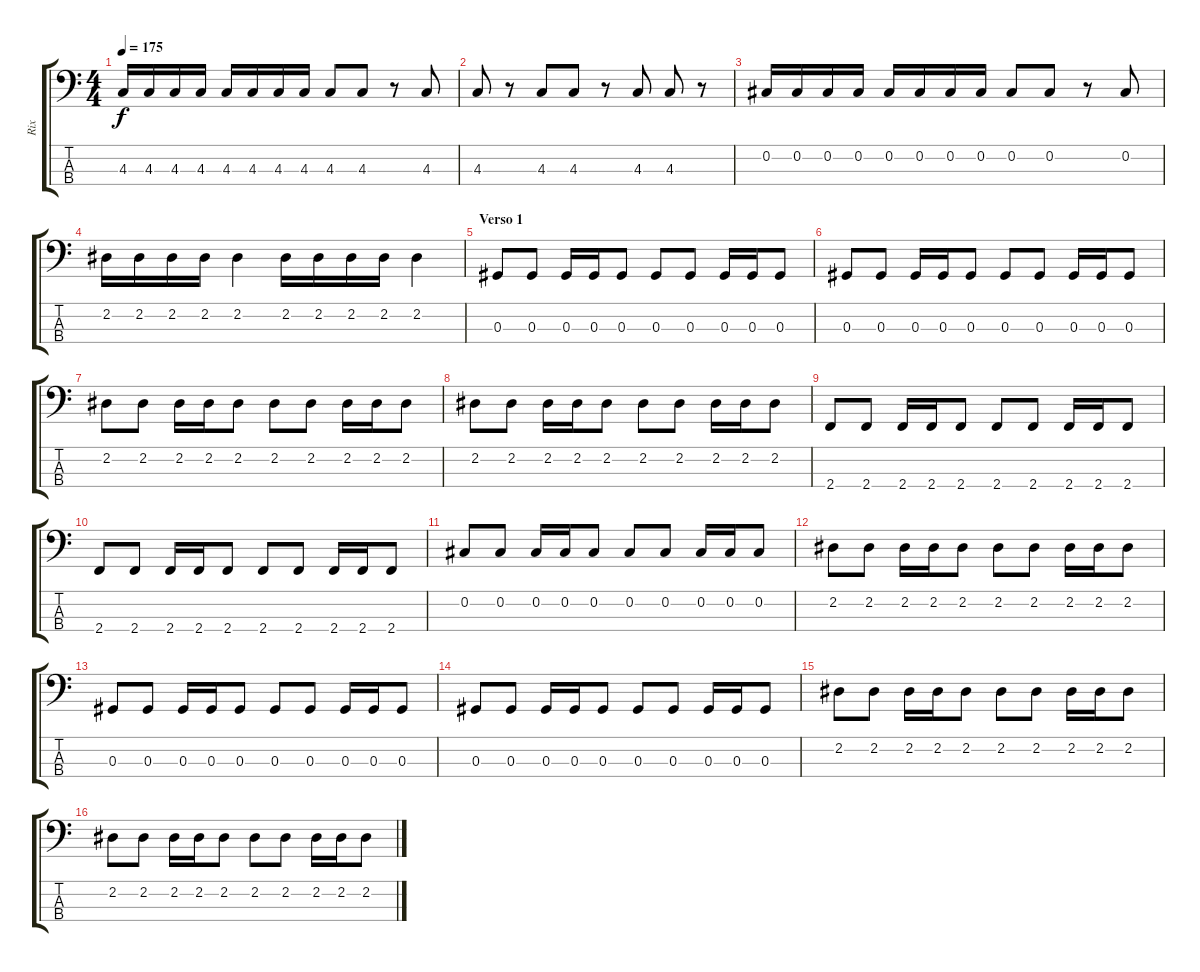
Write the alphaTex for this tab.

\track ("Rix" "Rix") {instrument electricbassfinger}
\staff {score tabs}
\tuning (Gb2 Db2 Ab1 Eb1) {hide}
\ts (4 4)
\tempo 175
\clef f4
\ks c
4.3.16{dy f} 4.3.16 4.3.16 4.3.16 4.3.16 4.3.16 4.3.16 4.3.16 4.3.8 4.3.8 r.8 4.3.8 |
4.3.8 r.8 4.3.8 4.3.8 r.8 4.3.8 4.3.8 r.8 |
0.2.16 0.2.16 0.2.16 0.2.16 0.2.16 0.2.16 0.2.16 0.2.16 0.2.8 0.2.8 r.8 0.2.8 |
2.2.16 2.2.16 2.2.16 2.2.16 2.2.4 2.2.16 2.2.16 2.2.16 2.2.16 2.2.4 |
\section ("" "Verso 1")
0.3.8 0.3.8 0.3.16 0.3.16 0.3.8 0.3.8 0.3.8 0.3.16 0.3.16 0.3.8 |
0.3.8 0.3.8 0.3.16 0.3.16 0.3.8 0.3.8 0.3.8 0.3.16 0.3.16 0.3.8 |
2.2.8 2.2.8 2.2.16 2.2.16 2.2.8 2.2.8 2.2.8 2.2.16 2.2.16 2.2.8 |
2.2.8 2.2.8 2.2.16 2.2.16 2.2.8 2.2.8 2.2.8 2.2.16 2.2.16 2.2.8 |
2.4.8 2.4.8 2.4.16 2.4.16 2.4.8 2.4.8 2.4.8 2.4.16 2.4.16 2.4.8 |
2.4.8 2.4.8 2.4.16 2.4.16 2.4.8 2.4.8 2.4.8 2.4.16 2.4.16 2.4.8 |
0.2.8 0.2.8 0.2.16 0.2.16 0.2.8 0.2.8 0.2.8 0.2.16 0.2.16 0.2.8 |
2.2.8 2.2.8 2.2.16 2.2.16 2.2.8 2.2.8 2.2.8 2.2.16 2.2.16 2.2.8 |
0.3.8 0.3.8 0.3.16 0.3.16 0.3.8 0.3.8 0.3.8 0.3.16 0.3.16 0.3.8 |
0.3.8 0.3.8 0.3.16 0.3.16 0.3.8 0.3.8 0.3.8 0.3.16 0.3.16 0.3.8 |
2.2.8 2.2.8 2.2.16 2.2.16 2.2.8 2.2.8 2.2.8 2.2.16 2.2.16 2.2.8 |
2.2.8 2.2.8 2.2.16 2.2.16 2.2.8 2.2.8 2.2.8 2.2.16 2.2.16 2.2.8
